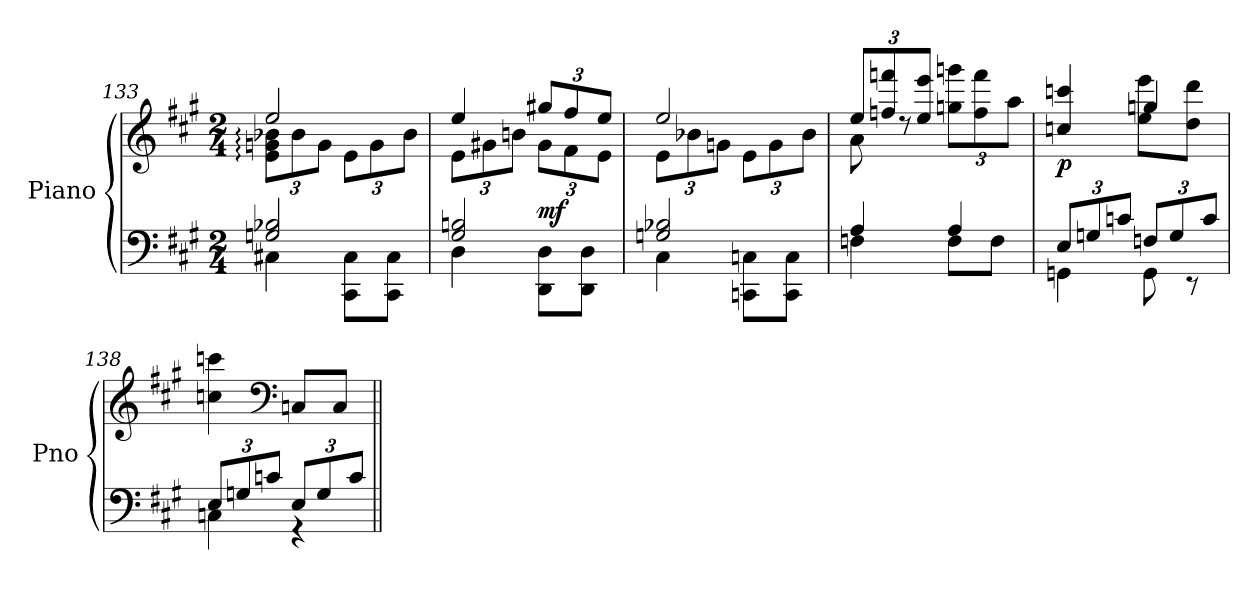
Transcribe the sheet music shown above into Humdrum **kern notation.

**kern	**kern	**dynam
*part1	*part1	*part1
*staff2	*staff1	*staff1/2
*I"Piano	*	*
*I'Pno	*	*
*clefF4	*clefG2	*
*k[f#c#g#]	*k[f#c#g#]	*
*M2/4	*M2/4	*
=133	=133	=133
*^	*^	*
*	*	*	*Xbrackettup	*
2Gn/ 2B-X/	4C#X\	2ee/	12e\: 12gn\: 12b-X\:L	.
.	.	.	12b-\	.
.	.	.	12g\J	.
.	8CC#\ 8C#\L	.	12e\L	.
.	.	.	12g\	.
.	8CC#\ 8C#\J	.	.	.
.	.	.	12b-\J	.
!!LO:LB:g=z	!!
=134	=134	=134	=134	=134
2G#/ 2Bn/	4D\	4ee/	12e\L	.
.	.	.	12g#X\	.
.	.	.	12bn\J	.
!	!	!	!	!LO:DY:b
.	8DD\ 8D\L	12gg#X/L	12g#\L	mf
.	.	12ff#/	12f#\	.
.	8DD\ 8D\J	.	.	.
.	.	12ee/J	12e\J	.
=135	=135	=135	=135	=135
2Gn/ 2B-X/	4C#\	2ee/	12e\L	.
.	.	.	12b-X\	.
.	.	.	12gn\J	.
.	8CCn\ 8Cn\L	.	12e\L	.
.	.	.	12g\	.
.	8CC\ 8C\J	.	.	.
.	.	.	12b-\J	.
=136	=136	=136	=136	=136
4A/	4Fn\	12ee/L	8a\	.
.	.	12ffn/ 12fffn/	.	.
.	.	.	8rdd	.
.	.	12ee/ 12eee/J	.	.
4A/	8F\L	12ggn\ 12gggn\L	4rgyy	.
.	.	12ff\ 12fff\	.	.
.	8F\J	.	.	.
.	.	12aa\J	.	.
=137	=137	=137	=137	=137
*Xbrackettup	*	*	*	*
!	!	!	!	!LO:DY:b
12E/L	4GGn\	4ccn/ 4cccn/	4rddyy	p
12Gn/	.	.	.	.
12cn/J	.	.	.	.
12Fn/L	8GG\	4ggn/	8ee\ 8eee\L	.
12G/	.	.	.	.
.	8r	.	8dd\ 8ddd\J	.
12c/J	.	.	.	.
*	*	*v	*v	*
=138	=138	=138	=138
12E/L	4Cn\	4ccn\ 4cccn\	.
12Gn/	.	.	.
*	*	*clefF4	*
12cn/J	.	.	.
12E/L	4r	8Cn/L	.
12G/	.	.	.
.	.	8C/J	.
12c/J	.	.	.
*v	*v	*	*
=||	=||	=||
*-	*-	*-
